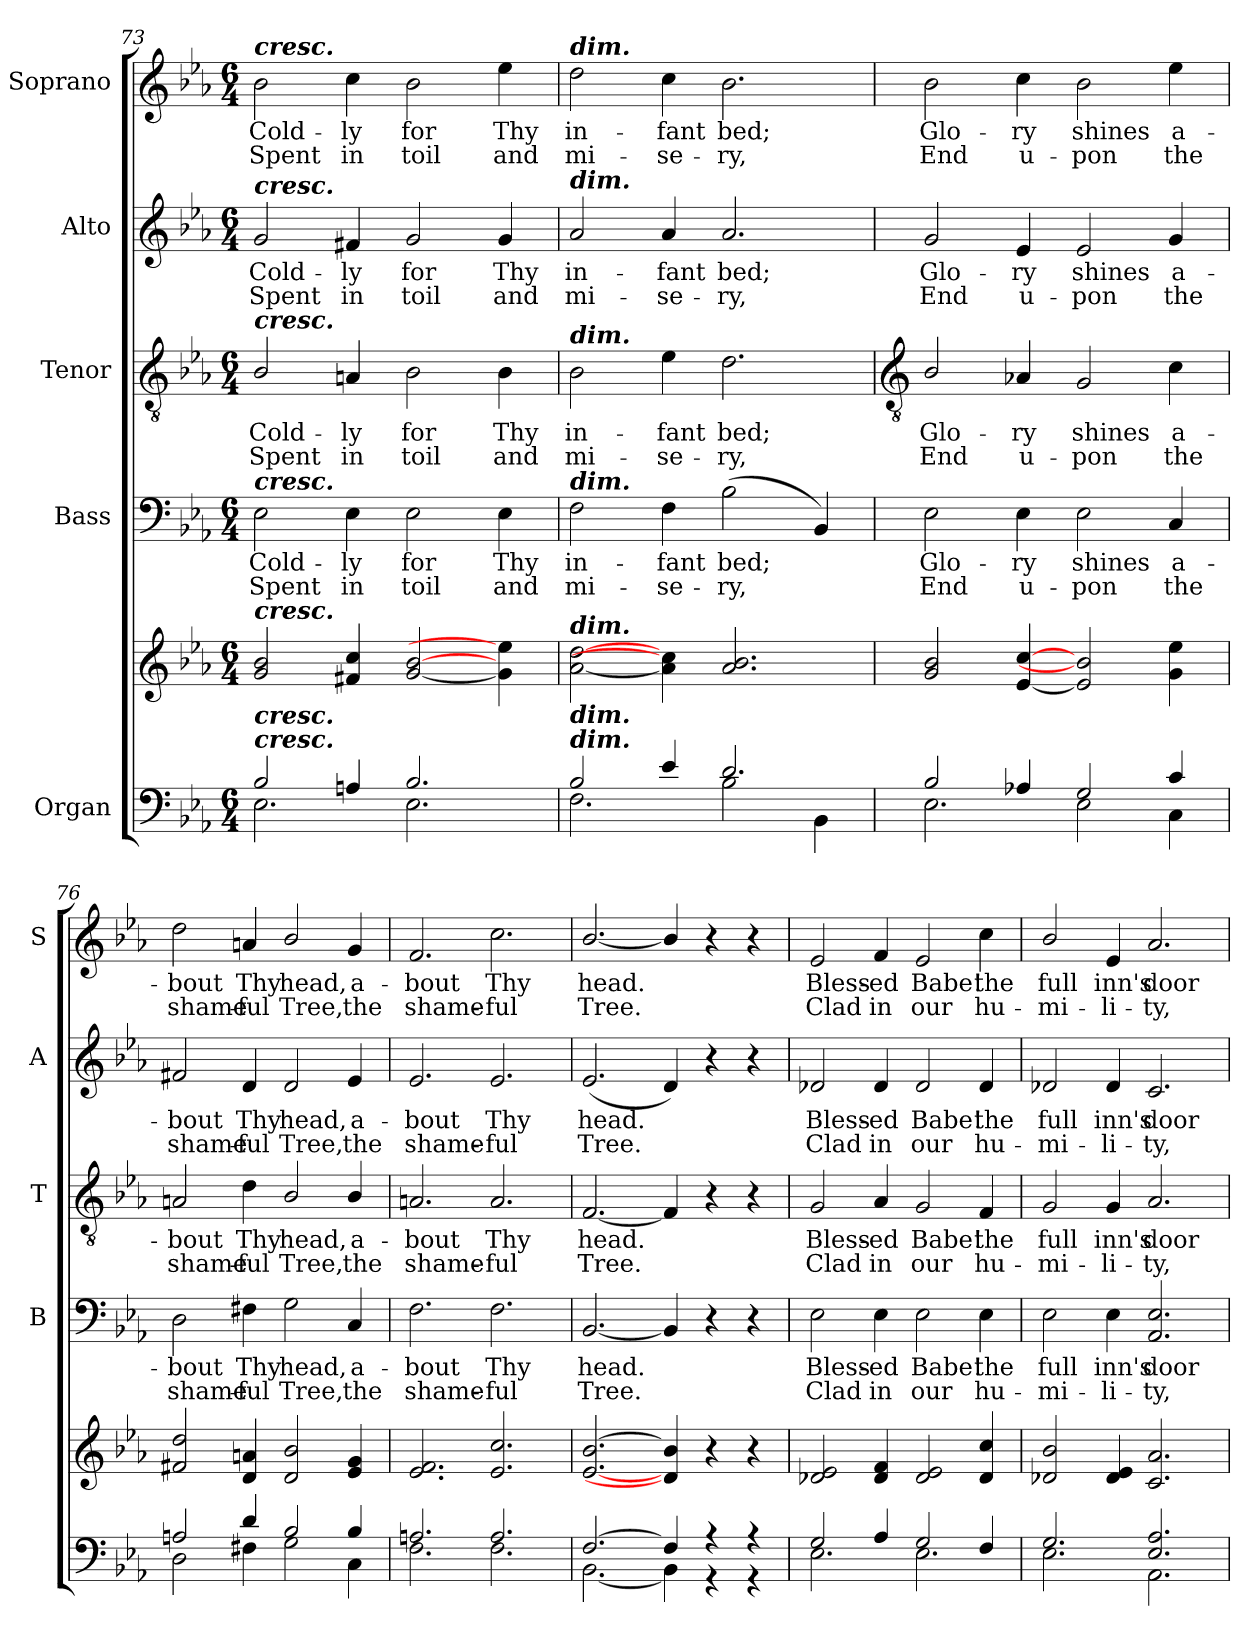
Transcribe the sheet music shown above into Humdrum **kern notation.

**kern	**kern	**kern	**text	**text	**kern	**text	**text	**kern	**text	**text	**kern	**text	**text
*part5	*part5	*part4	*part4	*part4	*part3	*part3	*part3	*part2	*part2	*part2	*part1	*part1	*part1
*staff6	*staff5	*staff4	*staff4	*staff4	*staff3	*staff3	*staff3	*staff2	*staff2	*staff2	*staff1	*staff1	*staff1
*I"Organ	*	*I"Bass	*	*	*I"Tenor	*	*	*I"Alto	*	*	*I"Soprano	*	*
*	*	*I'B	*	*	*I'T	*	*	*I'A	*	*	*I'S	*	*
*clefF4	*clefG2	*clefF4	*	*	*clefGv2	*	*	*clefG2	*	*	*clefG2	*	*
*k[b-e-a-]	*k[b-e-a-]	*k[b-e-a-]	*	*	*k[b-e-a-]	*	*	*k[b-e-a-]	*	*	*k[b-e-a-]	*	*
*E-:	*E-:	*E-:	*	*	*E-:	*	*	*E-:	*	*	*E-:	*	*
*M6/4	*M6/4	*M6/4	*	*	*M6/4	*	*	*M6/4	*	*	*M6/4	*	*
=73	=73	=73	=73	=73	=73	=73	=73	=73	=73	=73	=73	=73	=73
*^	*	*	*	*	*	*	*	*	*	*	*	*	*
!	!	!	!	!	!	!	!	!	!	!	!	!LO:TX:a:Bi:t=cresc.	!	!
!	!	!	!	!	!	!	!	!	!LO:TX:a:Bi:t=cresc.	!	!	!	!	!
!	!	!	!	!	!	!LO:TX:a:Bi:t=cresc.	!	!	!	!	!	!	!	!
!	!	!	!LO:TX:a:Bi:t=cresc.	!	!	!	!	!	!	!	!	!	!	!
!	!	!LO:TX:a:Bi:t=cresc.	!	!	!	!	!	!	!	!	!	!	!	!
!LO:TX:a:Bi:t=cresc.	!	!	!	!	!	!	!	!	!	!	!	!	!	!
!LO:TX:a:Bi:t=cresc.	!	!	!	!	!	!	!	!	!	!	!	!	!	!
!	!	!	!	!LO:LY:b	!LO:LY:b	!	!LO:LY:b	!LO:LY:b	!	!LO:LY:b	!LO:LY:b	!	!LO:LY:b	!LO:LY:b
2B-/	2.E-\	2g 2b-	2E-	Cold-	-Spent	2B-/	Cold-	-Spent	2g	Cold-	-Spent	2b-	Cold-	-Spent
!	!	!	!	!LO:LY:b	!LO:LY:b	!	!LO:LY:b	!LO:LY:b	!	!LO:LY:b	!LO:LY:b	!	!LO:LY:b	!LO:LY:b
4An/	.	4f#X 4cc	4E-	ly	in	4An	ly	in	4f#X	ly	in	4cc	ly	in
!	!	!	!	!LO:LY:b	!LO:LY:b	!	!LO:LY:b	!LO:LY:b	!	!LO:LY:b	!LO:LY:b	!	!LO:LY:b	!LO:LY:b
2.B-/	2.E-\	[2g [2b-	2E-	for	toil	2B-	for	toil	2g	for	toil	2b-	for	toil
!	!	!	!	!LO:LY:b	!LO:LY:b	!	!LO:LY:b	!LO:LY:b	!	!LO:LY:b	!LO:LY:b	!	!LO:LY:b	!LO:LY:b
.	.	4g] 4ee-]	4E-	Thy	and	4B-	Thy	and	4g	Thy	and	4ee-	Thy	and
=74	=74	=74	=74	=74	=74	=74	=74	=74	=74	=74	=74	=74	=74	=74
!	!	!	!	!	!	!	!	!	!	!	!	!LO:TX:a:Bi:t=dim.	!	!
!	!	!	!	!	!	!	!	!	!LO:TX:a:Bi:t=dim.	!	!	!	!	!
!	!	!	!	!	!	!LO:TX:a:Bi:t=dim.	!	!	!	!	!	!	!	!
!	!	!	!LO:TX:a:Bi:t=dim.	!	!	!	!	!	!	!	!	!	!	!
!	!	!LO:TX:a:Bi:t=dim.	!	!	!	!	!	!	!	!	!	!	!	!
!LO:TX:a:Bi:t=dim.	!	!	!	!	!	!	!	!	!	!	!	!	!	!
!LO:TX:a:Bi:t=dim.	!	!	!	!	!	!	!	!	!	!	!	!	!	!
!	!	!	!	!LO:LY:b	!LO:LY:b	!	!LO:LY:b	!LO:LY:b	!	!LO:LY:b	!LO:LY:b	!	!LO:LY:b	!LO:LY:b
2B-/	2.F\	[2a- [2dd	2F	in-	-mi-	2B-	in-	-mi-	2a-	in-	-mi-	2dd	in-	-mi-
!	!	!	!	!LO:LY:b	!LO:LY:b	!	!LO:LY:b	!LO:LY:b	!	!LO:LY:b	!LO:LY:b	!	!LO:LY:b	!LO:LY:b
4e-/	.	4a-] 4cc]	4F	-fant	se-	4e-	-fant	se-	4a-	-fant	se-	4cc	-fant	se-
!	!	!	!	!LO:LY:b	!LO:LY:b	!	!LO:LY:b	!LO:LY:b	!	!LO:LY:b	!LO:LY:b	!	!LO:LY:b	!LO:LY:b
2.d/	2B-\	2.a- 2.b-	(<2B-	-bed;	ry,	2.d	-bed;	ry,	2.a-	-bed;	ry,	2.b-	-bed;	ry,
.	4BB-\	.	4BB-)	.	.	.	.	.	.	.	.	.	.	.
!!LO:LB:g=z
=75	=75	=75	=75	=75	=75	=75	=75	=75	=75	=75	=75	=75	=75	=75
*	*	*	*	*	*	*clefGv2	*	*	*	*	*	*	*	*
!	!	!	!	!LO:LY:b	!LO:LY:b	!	!LO:LY:b	!LO:LY:b	!	!LO:LY:b	!LO:LY:b	!	!LO:LY:b	!LO:LY:b
2B-/	2.E-\	2g 2b-	2E-	Glo-	-End	2B-/	Glo-	-End	2g	Glo-	-End	2b-	Glo-	-End
!	!	!	!	!LO:LY:b	!LO:LY:b	!	!LO:LY:b	!LO:LY:b	!	!LO:LY:b	!LO:LY:b	!	!LO:LY:b	!LO:LY:b
4A-X/	.	[4e- [4cc	4E-	ry	u-	4A-X	ry	u-	4e-	ry	u-	4cc	ry	u-
!	!	!	!	!LO:LY:b	!LO:LY:b	!	!LO:LY:b	!LO:LY:b	!	!LO:LY:b	!LO:LY:b	!	!LO:LY:b	!LO:LY:b
2G/	2E-\	2e-] 2b-]	2E-	-shines	pon	2G	-shines	pon	2e-	-shines	pon	2b-	-shines	pon
!	!	!	!	!LO:LY:b	!LO:LY:b	!	!LO:LY:b	!LO:LY:b	!	!LO:LY:b	!LO:LY:b	!	!LO:LY:b	!LO:LY:b
4c/	4C\	4g 4ee-	4C	a-	-the	4c	a-	-the	4g	a-	-the	4ee-	a-	-the
=76	=76	=76	=76	=76	=76	=76	=76	=76	=76	=76	=76	=76	=76	=76
!	!	!	!	!LO:LY:b	!LO:LY:b	!	!LO:LY:b	!LO:LY:b	!	!LO:LY:b	!LO:LY:b	!	!LO:LY:b	!LO:LY:b
2An/	2D\	2f#X 2dd	2D	bout	shame-	2An	bout	shame-	2f#X	bout	shame-	2dd	bout	shame-
!	!	!	!	!LO:LY:b	!LO:LY:b	!	!LO:LY:b	!LO:LY:b	!	!LO:LY:b	!LO:LY:b	!	!LO:LY:b	!LO:LY:b
4d/	4F#X\	4d 4an	4F#X	-Thy	ful	4d	-Thy	ful	4d	-Thy	ful	4an	-Thy	ful
!	!	!	!	!LO:LY:b	!LO:LY:b	!	!LO:LY:b	!LO:LY:b	!	!LO:LY:b	!LO:LY:b	!	!LO:LY:b	!LO:LY:b
2B-/	2G\	2d/ 2b-/	2G\	head,	Tree,	2B-/	head,	Tree,	2d/	head,	Tree,	2b-/	head,	Tree,
!	!	!	!	!LO:LY:b	!LO:LY:b	!	!LO:LY:b	!LO:LY:b	!	!LO:LY:b	!LO:LY:b	!	!LO:LY:b	!LO:LY:b
4B-/	4C\	4e- 4g	4C	a-	-the	4B-/	a-	-the	4e-	a-	-the	4g	a-	-the
=77	=77	=77	=77	=77	=77	=77	=77	=77	=77	=77	=77	=77	=77	=77
!	!	!	!	!LO:LY:b	!LO:LY:b	!	!LO:LY:b	!LO:LY:b	!	!LO:LY:b	!LO:LY:b	!	!LO:LY:b	!LO:LY:b
2.An/	2.F\	2.e- 2.f	2.F	bout	shame-	2.An	bout	shame-	2.e-	bout	shame-	2.f	bout	shame-
!	!	!	!	!LO:LY:b	!LO:LY:b	!	!LO:LY:b	!LO:LY:b	!	!LO:LY:b	!LO:LY:b	!	!LO:LY:b	!LO:LY:b
2.A/	2.F\	2.e- 2.cc	2.F	-Thy	ful	2.A	-Thy	ful	2.e-	-Thy	ful	2.cc	-Thy	ful
=78	=78	=78	=78	=78	=78	=78	=78	=78	=78	=78	=78	=78	=78	=78
!	!	!	!	!LO:LY:b	!LO:LY:b	!	!LO:LY:b	!LO:LY:b	!	!LO:LY:b	!LO:LY:b	!	!LO:LY:b	!LO:LY:b
[2.F/	[2.BB-\	[2.e-/ [2.b-/	[2.BB-/	head.	Tree.	[2.F/	head.	Tree.	(<2.e-/	head.	Tree.	[2.b-/	head.	Tree.
4F/]	4BB-\]	4d/] 4b-/]	4BB-/]	.	.	4F/]	.	.	4d/)	.	.	4b-/]	.	.
4r	4r	4r	4r	.	.	4r	.	.	4r	.	.	4r	.	.
4r	4r	4r	4r	.	.	4r	.	.	4r	.	.	4r	.	.
=79	=79	=79	=79	=79	=79	=79	=79	=79	=79	=79	=79	=79	=79	=79
!	!	!	!	!LO:LY:b	!LO:LY:b	!	!LO:LY:b	!LO:LY:b	!	!LO:LY:b	!LO:LY:b	!	!LO:LY:b	!LO:LY:b
2G/	2.E-\	2d-X 2e-	2E-	Bless-	-Clad	2G	Bless-	-Clad	2d-X	Bless-	-Clad	2e-	Bless-	-Clad
!	!	!	!	!LO:LY:b	!LO:LY:b	!	!LO:LY:b	!LO:LY:b	!	!LO:LY:b	!LO:LY:b	!	!LO:LY:b	!LO:LY:b
4A-/	.	4d- 4f	4E-	ed	in	4A-	ed	in	4d-	ed	in	4f	ed	in
!	!	!	!	!LO:LY:b	!LO:LY:b	!	!LO:LY:b	!LO:LY:b	!	!LO:LY:b	!LO:LY:b	!	!LO:LY:b	!LO:LY:b
2G/	2.E-\	2d- 2e-	2E-	Babe!	our	2G	Babe!	our	2d-	Babe!	our	2e-	Babe!	our
!	!	!	!	!LO:LY:b	!LO:LY:b	!	!LO:LY:b	!LO:LY:b	!	!LO:LY:b	!LO:LY:b	!	!LO:LY:b	!LO:LY:b
4F/	.	4d- 4cc	4E-	the	hu-	4F	the	hu-	4d-	the	hu-	4cc	the	hu-
=80	=80	=80	=80	=80	=80	=80	=80	=80	=80	=80	=80	=80	=80	=80
!	!	!	!	!LO:LY:b	!LO:LY:b	!	!LO:LY:b	!LO:LY:b	!	!LO:LY:b	!LO:LY:b	!	!LO:LY:b	!LO:LY:b
2.G/	2.E-\	2d-X/ 2b-/	2E-\	-full	mi-	2G/	-full	mi-	2d-X/	-full	mi-	2b-/	-full	mi-
!	!	!	!	!LO:LY:b	!LO:LY:b	!	!LO:LY:b	!LO:LY:b	!	!LO:LY:b	!LO:LY:b	!	!LO:LY:b	!LO:LY:b
.	.	4d- 4e-	4E-	-inn's	li-	4G	-inn's	li-	4d-	-inn's	li-	4e-	-inn's	li-
!	!	!	!	!LO:LY:b	!LO:LY:b	!	!LO:LY:b	!LO:LY:b	!	!LO:LY:b	!LO:LY:b	!	!LO:LY:b	!LO:LY:b
2.E-/ 2.A-/	2.AA-\	2.c 2.a-	2.AA- 2.E-	-door	ty,	2.A-	-door	ty,	2.c	-door	ty,	2.a-	-door	ty,
*v	*v	*	*	*	*	*	*	*	*	*	*	*	*	*
=	=	=	=	=	=	=	=	=	=	=	=	=	=
*-	*-	*-	*-	*-	*-	*-	*-	*-	*-	*-	*-	*-	*-
